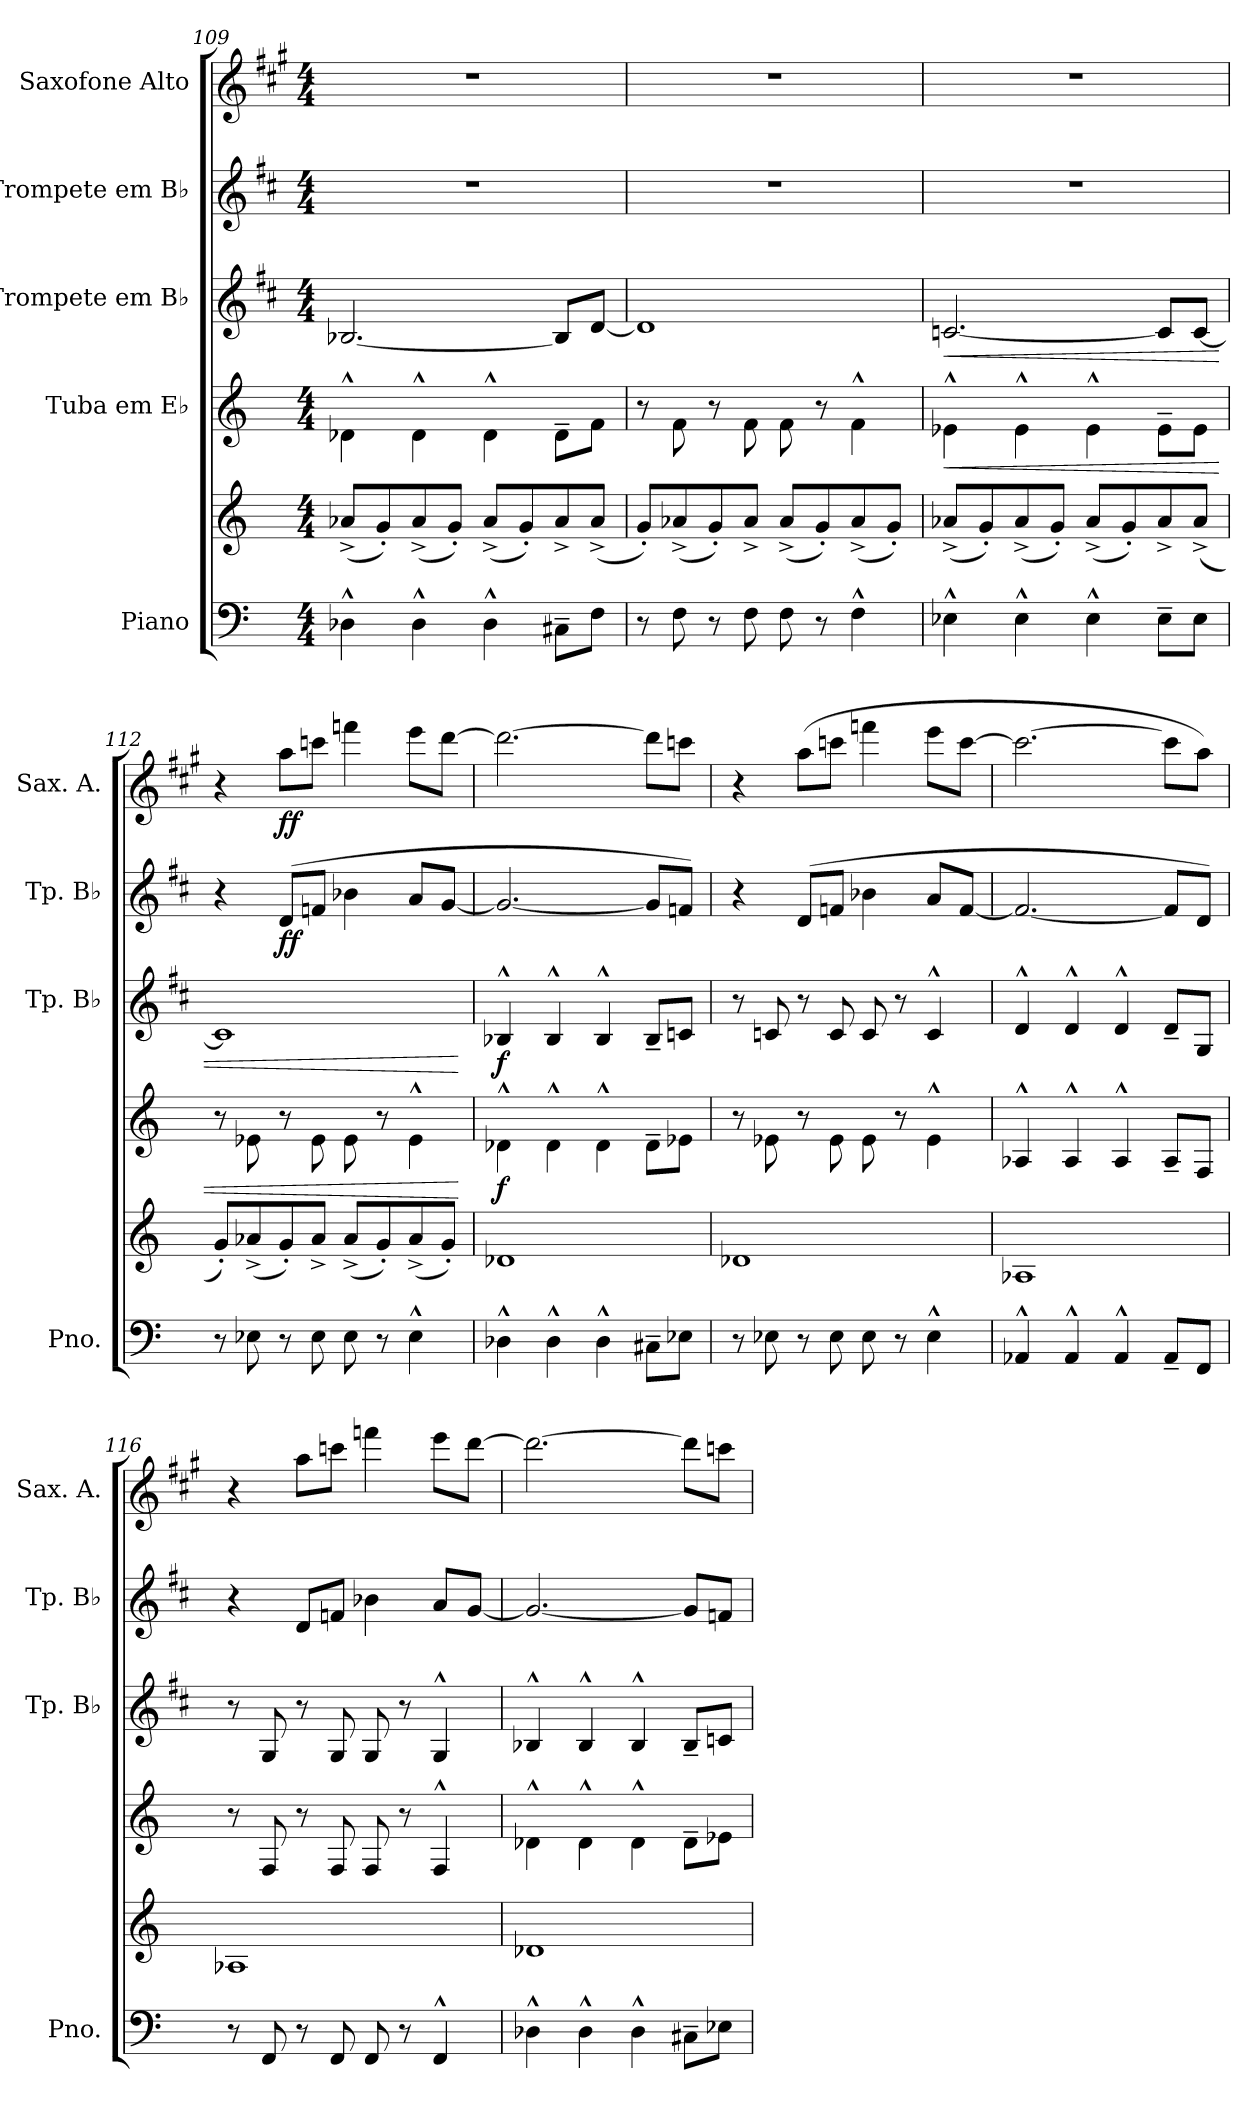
**kern	**kern	**dynam	**kern	**dynam	**kern	**dynam	**kern	**dynam	**kern	**dynam
*part5	*part5	*part5	*part4	*part4	*part3	*part3	*part2	*part2	*part1	*part1
*staff6	*staff5	*staff5/6	*staff4	*staff4	*staff3	*staff3	*staff2	*staff2	*staff1	*staff1
*I"Piano	*	*	*I"Tuba em E♭	*	*I"Trompete em B♭	*	*I"Trompete em B♭	*	*I"Saxofone Alto	*
*I'Pno.	*	*	*	*	*I'Tp. B♭	*	*I'Tp. B♭	*	*I'Sax. A.	*
*clefF4	*clefG2	*	*clefG2	*	*clefG2	*	*clefG2	*	*clefG2	*
*	*	*	*ITrd12c21	*	*ITrd1c2	*	*ITrd1c2	*	*ITrd5c9	*
*k[]	*k[]	*	*k[]	*	*k[]	*	*k[]	*	*k[]	*
*M4/4	*M4/4	*	*M4/4	*	*M4/4	*	*M4/4	*	*M4/4	*
=109	=109	=109	=109	=109	=109	=109	=109	=109	=109	=109
4D-X^^\	(<8a-X^/L	.	4D-X^^\	.	[2.A-X/	.	1r	.	1r	.
.	8g'/)	.	.	.	.	.	.	.	.	.
4D-^^\	(<8a-^/	.	4D-^^\	.	.	.	.	.	.	.
.	8g'/J)	.	.	.	.	.	.	.	.	.
4D-^^\	(<8a-^/L	.	4D-^^\	.	.	.	.	.	.	.
.	8g'/)	.	.	.	.	.	.	.	.	.
8C#X~\L	8a-^/	.	8D-~\L	.	8A-/L]	.	.	.	.	.
8F\J	(<8a-^/J	.	8F\J	.	[8c/J	.	.	.	.	.
=110	=110	=110	=110	=110	=110	=110	=110	=110	=110	=110
8r	8g'/L)	.	8r	.	1c]	.	1r	.	1r	.
8F\	(<8a-X^/	.	8F\	.	.	.	.	.	.	.
8r	8g'/)	.	8r	.	.	.	.	.	.	.
8F\	8a-^/J	.	8F\	.	.	.	.	.	.	.
8F\	(<8a-^/L	.	8F\	.	.	.	.	.	.	.
8r	8g'/)	.	8r	.	.	.	.	.	.	.
4F^^\	(<8a-^/	.	4F^^\	.	.	.	.	.	.	.
.	8g'/J)	.	.	.	.	.	.	.	.	.
!!LO:PB:g=z
=111	=111	=111	=111	=111	=111	=111	=111	=111	=111	=111
!	!	!	!	!LO:HP:b	!	!LO:HP:b	!	!	!	!
4E-X^^\	(<8a-X^/L	.	4E-X^^\	<	[2.B-X/	<	1r	.	1r	.
.	8g'/)	.	.	.	.	.	.	.	.	.
4E-^^\	(<8a-^/	.	4E-^^\	.	.	.	.	.	.	.
.	8g'/J)	.	.	.	.	.	.	.	.	.
4E-^^\	(<8a-^/L	.	4E-^^\	.	.	.	.	.	.	.
.	8g'/)	.	.	.	.	.	.	.	.	.
8E-~\L	8a-^/	.	8E-~\L	.	8B-/L]	.	.	.	.	.
8E-\J	(<8a-^/J	.	8E-\J	.	[8B-/J	.	.	.	.	.
=112	=112	=112	=112	=112	=112	=112	=112	=112	=112	=112
8r	8g'/L)	.	8r	.	1B-]	.	4r	.	4r	.
8E-X\	(<8a-X^/	.	8E-X\	.	.	.	.	.	.	.
!	!	!	!	!	!	!	!	!LO:DY:b	!	!LO:DY:b
8r	8g'/)	.	8r	.	.	.	(>8c/L	ff	8cc\L	ff
8E-\	8a-^/J	.	8E-\	.	.	.	8e-X/J	.	8ee-X\J	.
8E-\	(<8a-^/L	.	8E-\	.	.	.	4a-X\	.	4aa-X\	.
8r	8g'/)	.	8r	.	.	.	.	.	.	.
4E-^^\	(<8a-^/	.	4E-^^\	.	.	.	8g/L	.	8gg\L	.
.	8g'/J)	.	.	.	.	.	[8f/J	.	[8ff\J	.
.	.	.	.	[	.	[	.	.	.	.
=113	=113	=113	=113	=113	=113	=113	=113	=113	=113	=113
!	!	!LO:DY:b=2	!	!	!	!	!	!	!	!
!	!	!LO:DY:n=1:b	!	!LO:DY:b	!	!LO:DY:b	!	!	!	!
4D-X^^\	1d-X	f mp	4D-X^^\	f	4A-X^^/	f	2.f/_	.	2.ff\_	.
4D-^^\	.	.	4D-^^\	.	4A-^^/	.	.	.	.	.
4D-^^\	.	.	4D-^^\	.	4A-^^/	.	.	.	.	.
8C#X~\L	.	.	8D-~\L	.	8A-~/L	.	8f/L]	.	8ff\L]	.
8E-X\J	.	.	8E-X\J	.	8B-X/J	.	8e-X/J)	.	8ee-X\J	.
=114	=114	=114	=114	=114	=114	=114	=114	=114	=114	=114
8r	1d-X	.	8r	.	8r	.	4r	.	4r	.
8E-X\	.	.	8E-X\	.	8B-X/	.	.	.	.	.
8r	.	.	8r	.	8r	.	(>8c/L	.	(>8cc\L	.
8E-\	.	.	8E-\	.	8B-/	.	8e-X/J	.	8ee-X\J	.
8E-\	.	.	8E-\	.	8B-/	.	4a-X\	.	4aa-X\	.
8r	.	.	8r	.	8r	.	.	.	.	.
4E-^^\	.	.	4E-^^\	.	4B-^^/	.	8g/L	.	8gg\L	.
.	.	.	.	.	.	.	[8e-/J	.	[8ee-\J	.
!!LO:LB:g=z
=115	=115	=115	=115	=115	=115	=115	=115	=115	=115	=115
4AA-X^^/	1A-X	.	4AA-X^^/	.	4c^^/	.	2.e-/_	.	2.ee-\_	.
4AA-^^/	.	.	4AA-^^/	.	4c^^/	.	.	.	.	.
4AA-^^/	.	.	4AA-^^/	.	4c^^/	.	.	.	.	.
8AA-~/L	.	.	8AA-~/L	.	8c~/L	.	8e-/L]	.	8ee-\L]	.
8FF/J	.	.	8FF/J	.	8F/J	.	8c/J)	.	8cc\J)	.
=116	=116	=116	=116	=116	=116	=116	=116	=116	=116	=116
8r	1A-X	.	8r	.	8r	.	4r	.	4r	.
8FF/	.	.	8FF/	.	8F/	.	.	.	.	.
8r	.	.	8r	.	8r	.	8c/L	.	8cc\L	.
8FF/	.	.	8FF/	.	8F/	.	8e-X/J	.	8ee-X\J	.
8FF/	.	.	8FF/	.	8F/	.	4a-X\	.	4aa-X\	.
8r	.	.	8r	.	8r	.	.	.	.	.
4FF^^/	.	.	4FF^^/	.	4F^^/	.	8g/L	.	8gg\L	.
.	.	.	.	.	.	.	[8f/J	.	[8ff\J	.
=117	=117	=117	=117	=117	=117	=117	=117	=117	=117	=117
4D-X^^\	1d-X	.	4D-X^^\	.	4A-X^^/	.	2.f/_	.	2.ff\_	.
4D-^^\	.	.	4D-^^\	.	4A-^^/	.	.	.	.	.
4D-^^\	.	.	4D-^^\	.	4A-^^/	.	.	.	.	.
8C#X~\L	.	.	8D-~\L	.	8A-~/L	.	8f/L]	.	8ff\L]	.
8E-X\J	.	.	8E-X\J	.	8B-X/J	.	8e-X/J	.	8ee-X\J	.
=	=	=	=	=	=	=	=	=	=	=
*-	*-	*-	*-	*-	*-	*-	*-	*-	*-	*-
